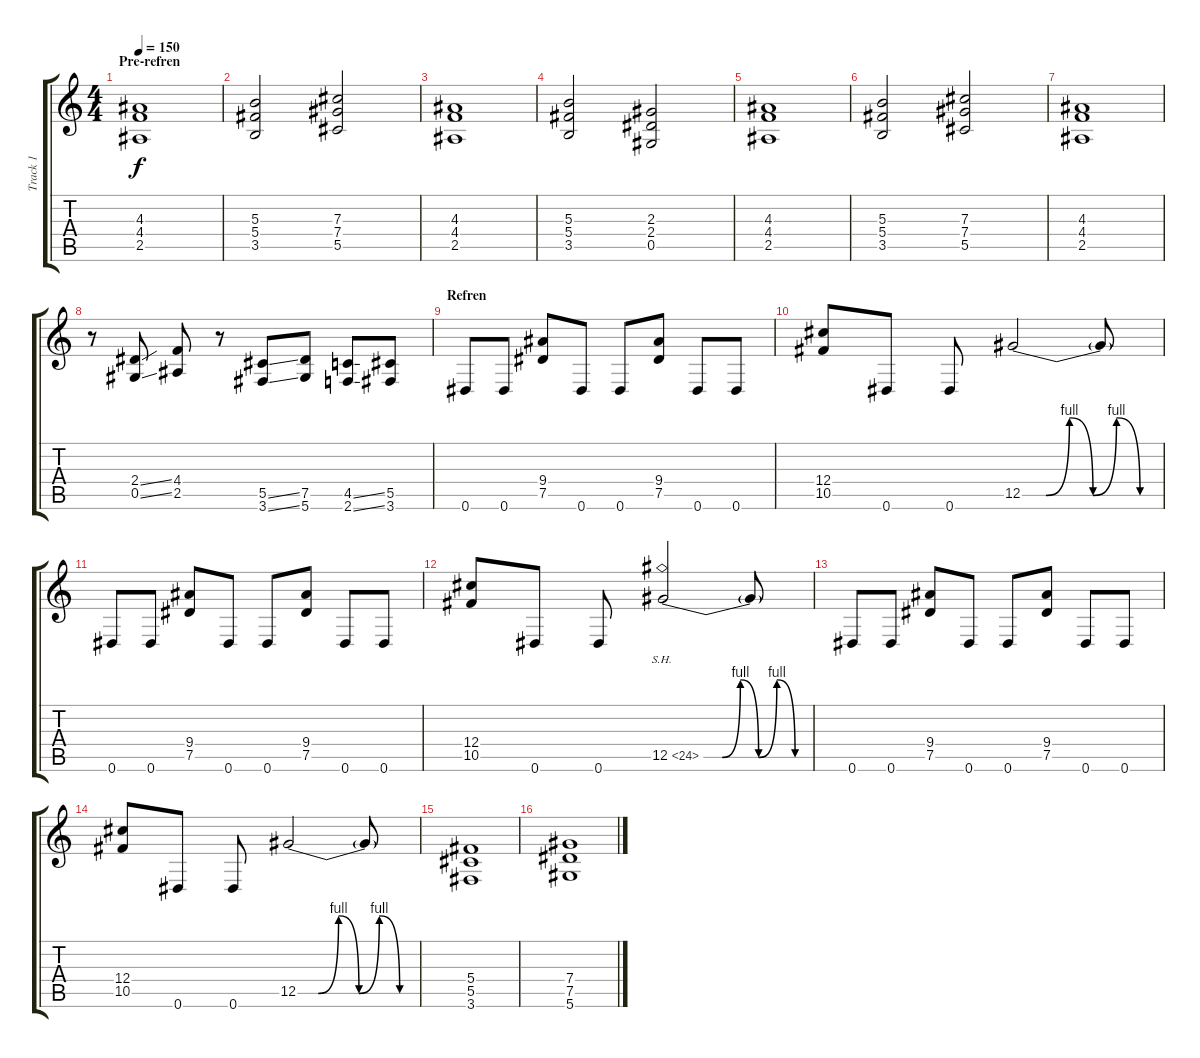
\track ("Track 1" "Track 1") {instrument distortionguitar}
\staff {score tabs}
\tuning (Eb4 Bb3 Gb3 Db3 Ab2 Eb2) {hide}
\ts (4 4)
\section ("" "Pre-refren")
\tempo 150
\clef g2
\ks c
(4.3 4.4 2.5).1{dy f} |
(5.3 5.4 3.5).2 (7.3 7.4 5.5).2 |
(4.3 4.4 2.5).1 |
(5.3 5.4 3.5).2 (2.3 2.4 0.5).2 |
(4.3 4.4 2.5).1 |
(5.3 5.4 3.5).2 (7.3 7.4 5.5).2 |
(4.3 4.4 2.5).1 |
r.8 (2.4{ss} 0.5{ss}).8 (4.4 2.5).8 r.8 (5.5{ss} 3.6{ss}).8 (7.5 5.6).8 (4.5{ss} 2.6{ss}).8 (5.5 3.6).8 |
\section ("" "Refren")
0.6.8 0.6.8 (9.4 7.5).8 0.6.8 0.6.8 (9.4 7.5).8 0.6.8 0.6.8 |
(12.4 10.5).8 0.6.8 0.6.8 12.5{be (custom 0 0 10 0 20 4 30 0 40 4 50 0 60 0)}.2 12.5{t}.8 |
0.6.8 0.6.8 (9.4 7.5).8 0.6.8 0.6.8 (9.4 7.5).8 0.6.8 0.6.8 |
(12.4 10.5).8 0.6.8 0.6.8 12.5{be (custom 0 0 10 0 20 4 30 0 40 4 50 0 60 0) sh 12}.2 12.5{t}.8 |
0.6.8 0.6.8 (9.4 7.5).8 0.6.8 0.6.8 (9.4 7.5).8 0.6.8 0.6.8 |
(12.4 10.5).8 0.6.8 0.6.8 12.5{be (custom 0 0 10 0 20 4 30 0 40 4 50 0 60 0)}.2 12.5{t}.8 |
(5.4 5.5 3.6).1 |
(7.4 7.5 5.6).1
